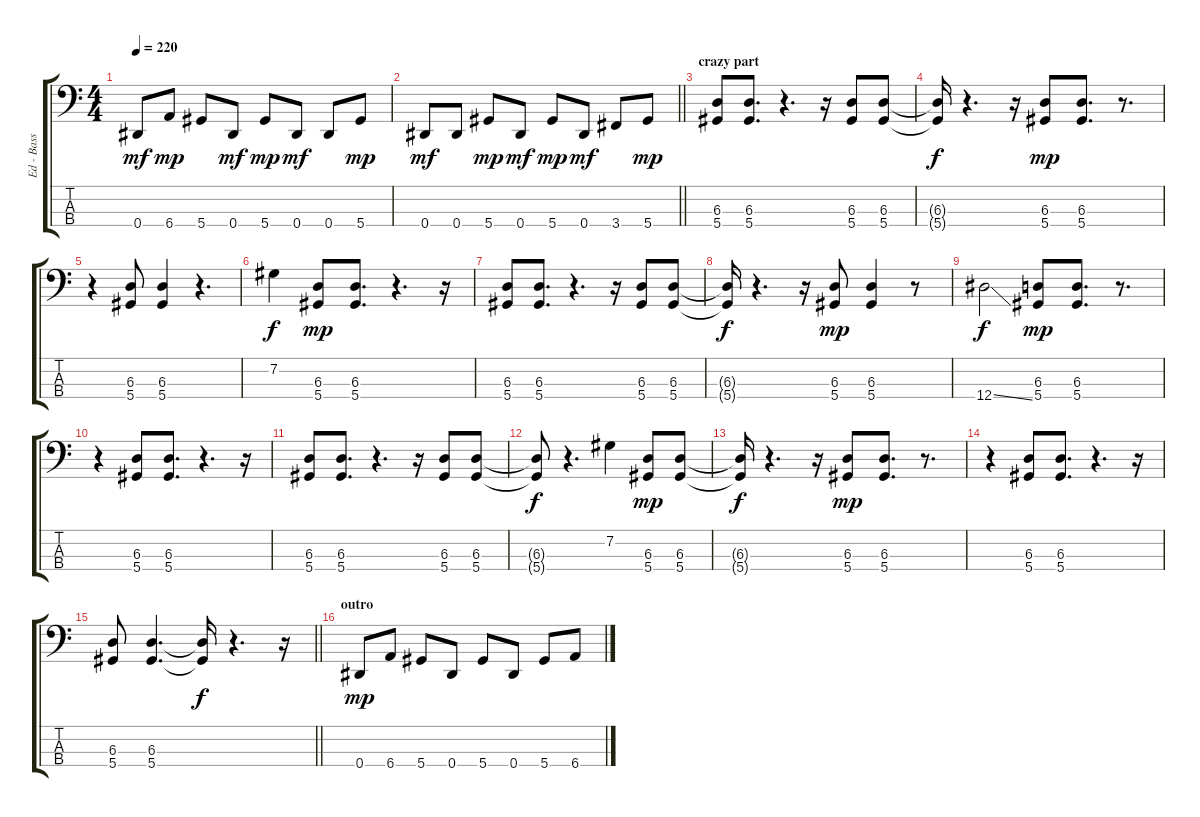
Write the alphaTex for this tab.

\track ("Ed - Bass" "Ed - Bass") {instrument electricbasspick}
\staff {score tabs}
\tuning (Gb2 Db2 Ab1 Eb1) {hide}
\ts (4 4)
\tempo 220
\clef f4
\ks c
0.4.8{dy mf} 6.4.8{dy mp} 5.4.8 0.4.8{dy mf} 5.4.8{dy mp} 0.4.8{dy mf} 0.4.8 5.4.8{dy mp} |
\barLineRight lightlight
0.4.8{dy mf} 0.4.8 5.4.8{dy mp} 0.4.8{dy mf} 5.4.8{dy mp} 0.4.8{dy mf} 3.4.8 5.4.8{dy mp} |
\section ("" "crazy part")
(6.3 5.4).8 (6.3 5.4).8{d} r.4{d} r.16 (6.3 5.4).8 (6.3 5.4).8 |
(6.3{t} 5.4{t}).16{dy f} r.4{d} r.16 (6.3 5.4).8{dy mp} (6.3 5.4).8{d} r.8{d} |
r.4 (6.3 5.4).8 (6.3 5.4).4 r.4{d} |
7.2.4{dy f} (6.3 5.4).8{dy mp} (6.3 5.4).8{d} r.4{d} r.16 |
(6.3 5.4).8 (6.3 5.4).8{d} r.4{d} r.16 (6.3 5.4).8 (6.3 5.4).8 |
(6.3{t} 5.4{t}).16{dy f} r.4{d} r.16 (6.3 5.4).8{dy mp} (6.3 5.4).4 r.8 |
12.4{ss}.2{dy f} (6.3 5.4).8{dy mp} (6.3 5.4).8{d} r.8{d} |
r.4 (6.3 5.4).8 (6.3 5.4).8{d} r.4{d} r.16 |
(6.3 5.4).8 (6.3 5.4).8{d} r.4{d} r.16 (6.3 5.4).8 (6.3 5.4).8 |
(6.3{t} 5.4{t}).8{dy f} r.4{d} 7.2.4 (6.3 5.4).8{dy mp} (6.3 5.4).8 |
(6.3{t} 5.4{t}).16{dy f} r.4{d} r.16 (6.3 5.4).8{dy mp} (6.3 5.4).8{d} r.8{d} |
r.4 (6.3 5.4).8 (6.3 5.4).8{d} r.4{d} r.16 |
\barLineRight lightlight
(6.3 5.4).8 (6.3 5.4).4{d} (6.3{t} 5.4{t}).16{dy f} r.4{d} r.16 |
\section ("" "outro")
0.4.8{dy mp} 6.4.8 5.4.8 0.4.8 5.4.8 0.4.8 5.4.8 6.4.8
